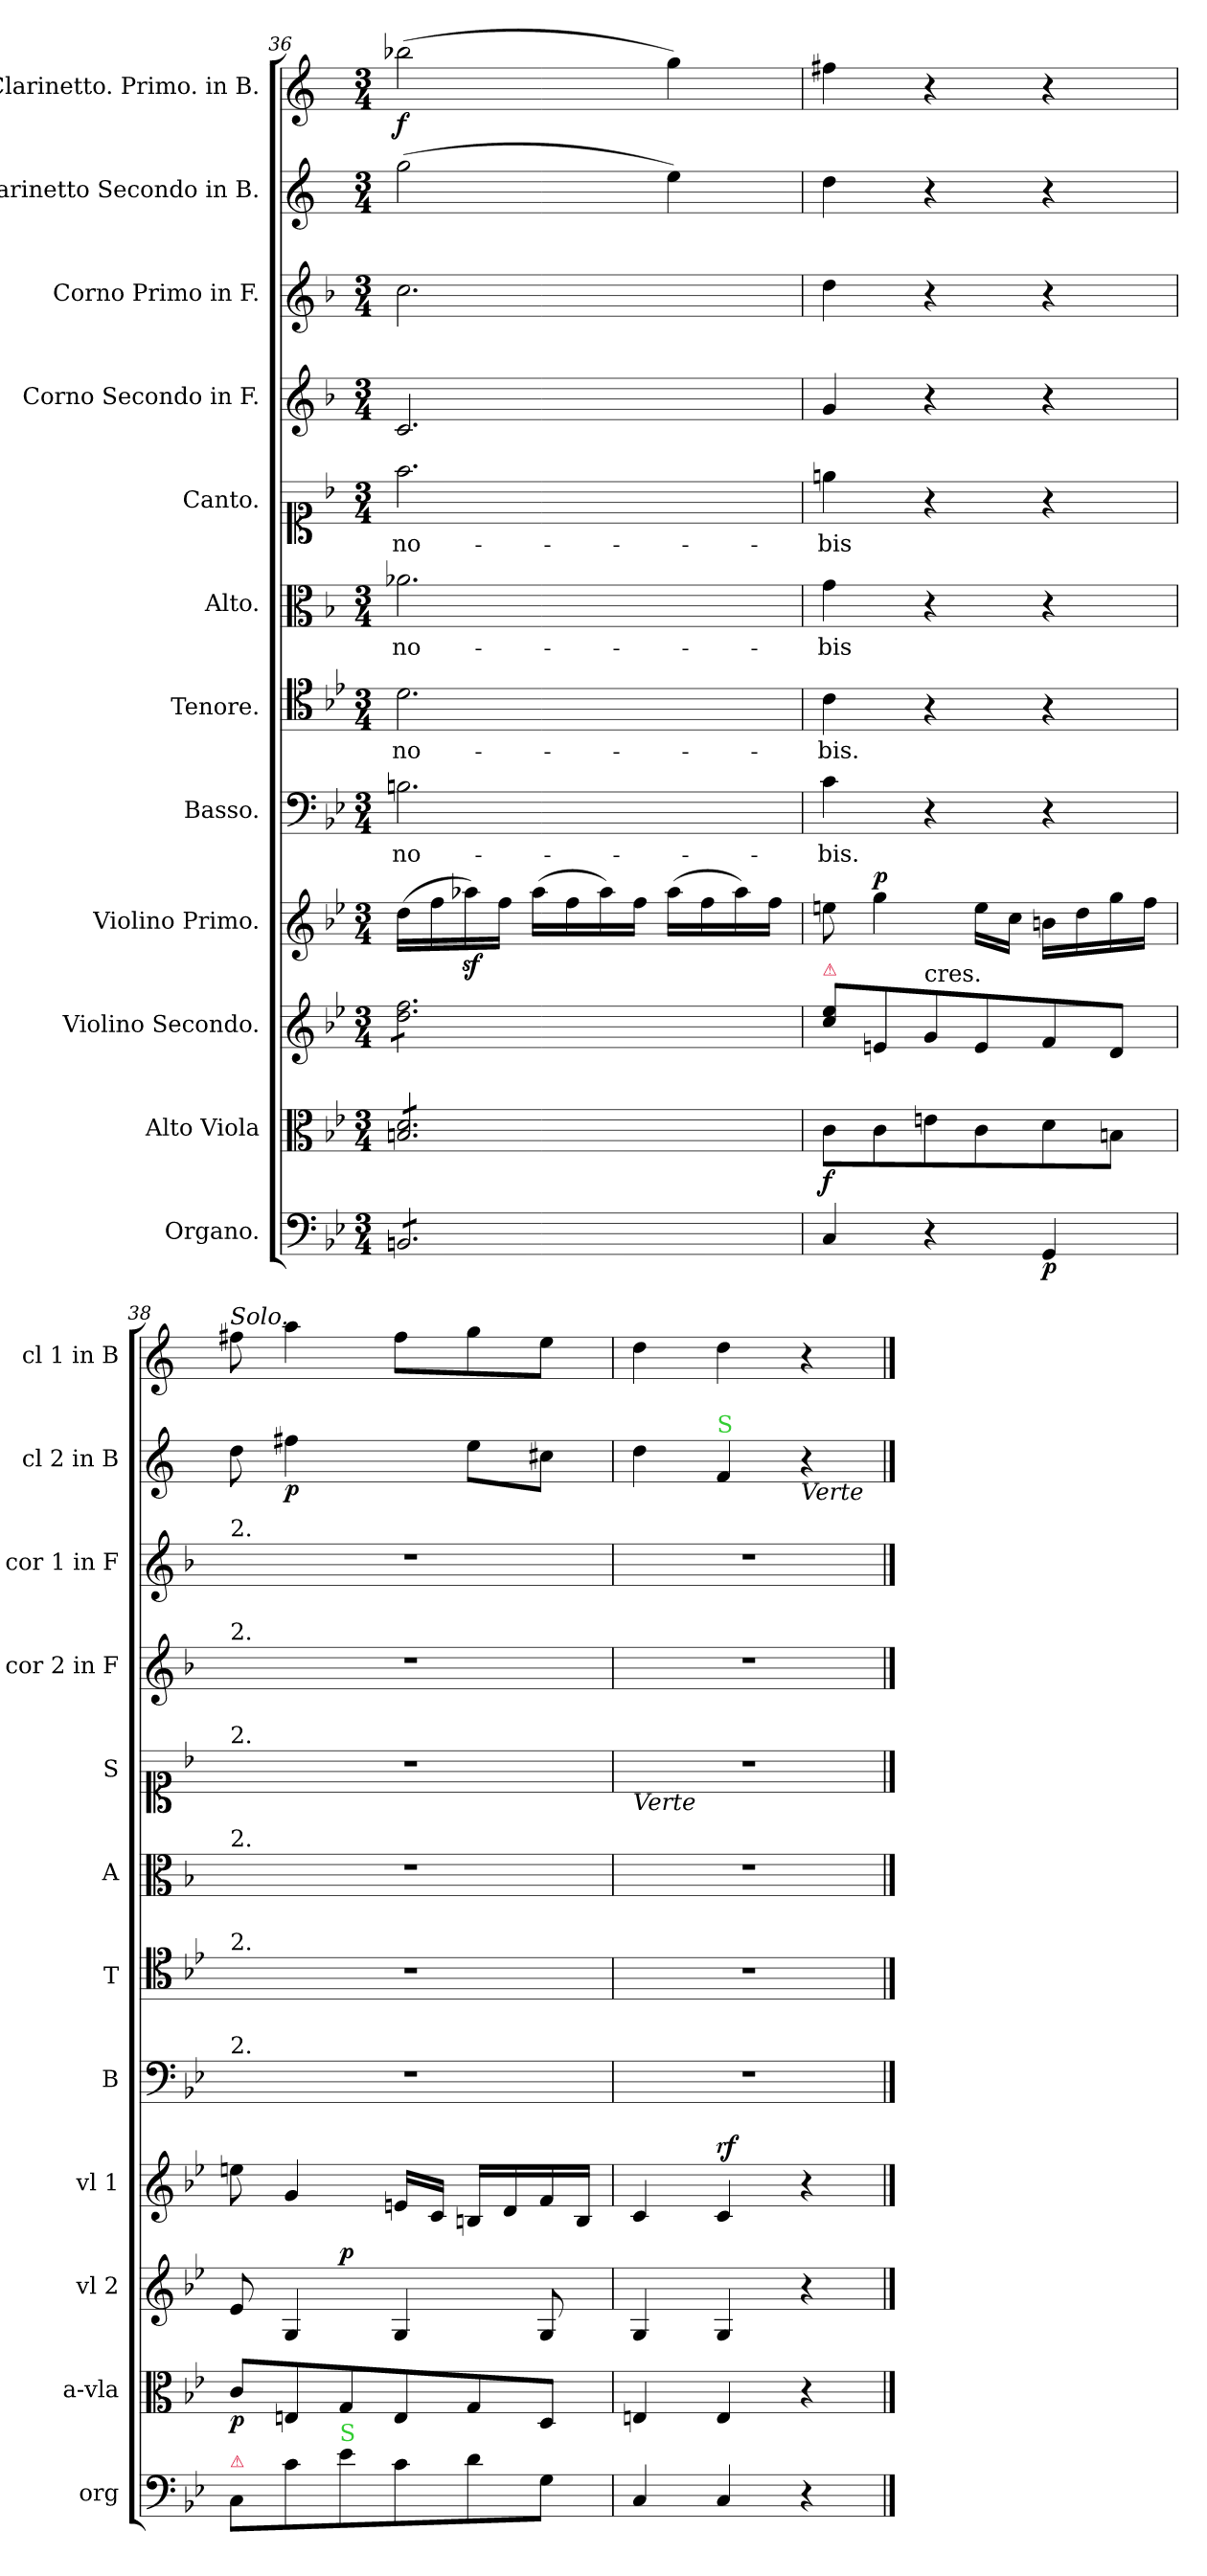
**kern	**dynam	**kern	**dynam	**kern	**dynam	**kern	**dynam	**kern	**text	**kern	**text	**kern	**text	**kern	**text	**kern	**kern	**kern	**dynam	**kern	**dynam
*part12	*part12	*part11	*part11	*part10	*part10	*part9	*part9	*part8	*part8	*part7	*part7	*part6	*part6	*part5	*part5	*part4	*part3	*part2	*part2	*part1	*part1
*staff12	*staff12	*staff11	*staff11	*staff10	*staff10	*staff9	*staff9	*staff8	*staff8	*staff7	*staff7	*staff6	*staff6	*staff5	*staff5	*staff4	*staff3	*staff2	*staff2	*staff1	*staff1
*I"Organo.	*	*I"Alto Viola	*	*I"Violino Secondo.	*	*I"Violino Primo.	*	*I"Basso.	*	*I"Tenore.	*	*I"Alto.	*	*I"Canto.	*	*I"Corno Secondo in F.	*I"Corno Primo in F.	*I"Clarinetto Secondo in B.	*	*I"Clarinetto. Primo. in B.	*
*I'org	*	*I'a-vla	*	*I'vl 2	*	*I'vl 1	*	*I'B	*	*I'T	*	*I'A	*	*I'S	*	*I'cor 2 in F	*I'cor 1 in F	*I'cl 2 in B	*	*I'cl 1 in B	*
*clefF4	*	*clefC3	*	*clefG2	*	*clefG2	*	*clefF4	*	*clefC4	*	*clefC3	*	*clefC1	*	*clefG2	*clefG2	*clefG2	*	*clefG2	*
*	*	*	*	*	*	*	*	*	*	*	*	*	*	*	*	*ITrd4c7	*ITrd4c7	*ITrd1c2	*	*ITrd1c2	*
*k[b-e-]	*	*k[b-e-]	*	*k[b-e-]	*	*k[b-e-]	*	*k[b-e-]	*	*k[b-e-]	*	*k[b-]	*	*k[b-]	*	*k[b-e-]	*k[b-e-]	*k[b-e-]	*	*k[b-e-]	*
*M3/4	*	*M3/4	*	*M3/4	*	*M3/4	*	*M3/4	*	*M3/4	*	*M3/4	*	*M3/4	*	*M3/4	*M3/4	*M3/4	*	*M3/4	*
=36	=36	=36	=36	=36	=36	=36	=36	=36	=36	=36	=36	=36	=36	=36	=36	=36	=36	=36	=36	=36	=36
*tremolo	*	*	*	*	*	*	*	*	*	*	*	*	*	*	*	*	*	*	*	*	*
*	*	*tremolo	*	*	*	*	*	*	*	*	*	*	*	*	*	*	*	*	*	*	*
*	*	*	*	*tremolo	*	*	*	*	*	*	*	*	*	*	*	*	*	*	*	*	*
8BBn/L	.	8Bn/ 8d/L	.	8dd\ 8ff\L	.	(16dd\LL	.	2.Bn\	no-	2.d\	no-	2.a-X\	no-	2.ff\	no-	2.F/	2.f\	(2ff\	.	(2aa-X\	f.
.	.	.	.	.	.	16ff\	.	.	.	.	.	.	.	.	.	.	.	.	.	.	.
8BBn/	.	8Bn/ 8d/	.	8dd\ 8ff\	.	16aa-Xz<\)	.	.	.	.	.	.	.	.	.	.	.	.	.	.	.
.	.	.	.	.	.	16ff\JJ	.	.	.	.	.	.	.	.	.	.	.	.	.	.	.
8BBn/	.	8Bn/ 8d/	.	8dd\ 8ff\	.	(16aa-\LL	.	.	.	.	.	.	.	.	.	.	.	.	.	.	.
.	.	.	.	.	.	16ff\	.	.	.	.	.	.	.	.	.	.	.	.	.	.	.
8BBn/	.	8Bn/ 8d/	.	8dd\ 8ff\	.	16aa-\)	.	.	.	.	.	.	.	.	.	.	.	.	.	.	.
.	.	.	.	.	.	16ff\JJ	.	.	.	.	.	.	.	.	.	.	.	.	.	.	.
8BBn/	.	8Bn/ 8d/	.	8dd\ 8ff\	.	(16aa-\LL	.	.	.	.	.	.	.	.	.	.	.	4dd\)	.	4ff\)	.
.	.	.	.	.	.	16ff\	.	.	.	.	.	.	.	.	.	.	.	.	.	.	.
8BBn/J	.	8Bn/ 8d/J	.	8dd\ 8ff\J	.	16aa-\)	.	.	.	.	.	.	.	.	.	.	.	.	.	.	.
*	*	*	*	*Xtremolo	*	*	*	*	*	*	*	*	*	*	*	*	*	*	*	*	*
*	*	*Xtremolo	*	*	*	*	*	*	*	*	*	*	*	*	*	*	*	*	*	*	*
*Xtremolo	*	*	*	*	*	*	*	*	*	*	*	*	*	*	*	*	*	*	*	*	*
.	.	.	.	.	.	16ff\JJ	.	.	.	.	.	.	.	.	.	.	.	.	.	.	.
=37	=37	=37	=37	=37	=37	=37	=37	=37	=37	=37	=37	=37	=37	=37	=37	=37	=37	=37	=37	=37	=37
!	!	!	!	!LO:TX:a:color=crimson:t=⚠	!	!	!	!	!	!	!	!	!	!	!	!	!	!	!	!	!
4C/	.	8c\L	f	8cc\ 8ee-\L	.	8een\	.	4c\	-bis.	4c\	-bis.	4g\	-bis	4een\	-bis	4c/	4g\	4cc\	.	4een\	.
!	!	!	!	!	!	!	!LO:DY:a	!	!	!	!	!	!	!	!	!	!	!	!	!	!
.	.	8c\	.	8en/	.	4gg\	p	.	.	.	.	.	.	.	.	.	.	.	.	.	.
!	!	!	!	!LO:TX:t=cres.	!	!	!	!	!	!	!	!	!	!	!	!	!	!	!	!	!
4r	.	8en\	.	8g/	.	.	.	4r	.	4r	.	4r	.	4r	.	4r	4r	4r	.	4r	.
.	.	8c\	.	8e/	.	16ee\LL	.	.	.	.	.	.	.	.	.	.	.	.	.	.	.
.	.	.	.	.	.	16cc\JJ	.	.	.	.	.	.	.	.	.	.	.	.	.	.	.
4GG/	p	8d\	.	8f/	.	16bn\LL	.	4r	.	4r	.	4r	.	4r	.	4r	4r	4r	.	4r	.
.	.	.	.	.	.	16dd\	.	.	.	.	.	.	.	.	.	.	.	.	.	.	.
.	.	8Bn\J	.	8d/J	.	16gg\	.	.	.	.	.	.	.	.	.	.	.	.	.	.	.
.	.	.	.	.	.	16ff\JJ	.	.	.	.	.	.	.	.	.	.	.	.	.	.	.
=38	=38	=38	=38	=38	=38	=38	=38	=38	=38	=38	=38	=38	=38	=38	=38	=38	=38	=38	=38	=38	=38
!	!	!	!	!	!	!	!	!	!	!	!	!	!	!	!	!	!	!	!	!LO:TX:a:i:t=Solo.	!
!	!	!	!	!	!	!	!	!	!	!	!	!	!	!	!	!	!LO:TX:a:t=2.	!	!	!	!
!	!	!	!	!	!	!	!	!	!	!	!	!	!	!	!	!LO:TX:a:t=2.	!	!	!	!	!
!	!	!	!	!	!	!	!	!	!	!	!	!	!	!LO:TX:a:t=2.	!	!	!	!	!	!	!
!	!	!	!	!	!	!	!	!	!	!	!	!LO:TX:a:t=2.	!	!	!	!	!	!	!	!	!
!	!	!	!	!	!	!	!	!	!	!LO:TX:a:t=2.	!	!	!	!	!	!	!	!	!	!	!
!	!	!	!	!	!	!	!	!LO:TX:a:t=2.	!	!	!	!	!	!	!	!	!	!	!	!	!
!	!	!	!	!LO:TX:a:color=limegreen:t=S	!	!	!	!	!	!	!	!	!	!	!	!	!	!	!	!	!
!LO:TX:a:color=crimson:t=⚠	!	!	!	!	!	!	!	!	!	!	!	!	!	!	!	!	!	!	!	!	!
!	!	!	!	!	!	!	!	!	!	!	!	!	!	!	!	!	!LO:N:vis=0	!	!	!	!
*	*	*	*	*^	*	*	*	*	*	*	*	*	*	*	*	*	*	*	*	*	*
8C/L	.	8c/L	p	8e-/	4ryy	.	8een\	.	2.r	.	2.r	.	2.r	.	2.r	.	2.r	2.r	8cc\	.	8een\	.
!	!	!	!	!	!	!	!	!	!	!	!	!	!	!	!	!	!	!	!LO:N:vis=4	!	!	!
8c\	.	8En/	.	4G/	.	.	4g/	.	.	.	.	.	.	.	.	.	.	.	4.een\	p	4gg\	.
!LO:TX:a:color=limegreen:t=S	!	!	!	!	!	!	!	!	!	!	!	!	!	!	!	!	!	!	!	!	!	!
!	!	!	!	!	!	!LO:DY:a	!	!	!	!	!	!	!	!	!	!	!	!	!	!	!	!
8e-\	.	8G/	.	.	2ryy	p	.	.	.	.	.	.	.	.	.	.	.	.	.	.	.	.
8c\	.	8E/	.	4G/	.	.	16en/LL	.	.	.	.	.	.	.	.	.	.	.	.	.	8ee\L	.
.	.	.	.	.	.	.	16c/JJ	.	.	.	.	.	.	.	.	.	.	.	.	.	.	.
8d\	.	8G/	.	.	.	.	16Bn/LL	.	.	.	.	.	.	.	.	.	.	.	8dd\L	.	8ff\	.
.	.	.	.	.	.	.	16d/	.	.	.	.	.	.	.	.	.	.	.	.	.	.	.
8G\J	.	8D/J	.	8G/	.	.	16f/	.	.	.	.	.	.	.	.	.	.	.	8bn\J	.	8dd\J	.
.	.	.	.	.	.	.	16B/JJ	.	.	.	.	.	.	.	.	.	.	.	.	.	.	.
=39	=39	=39	=39	=39	=39	=39	=39	=39	=39	=39	=39	=39	=39	=39	=39	=39	=39	=39	=39	=39	=39	=39
!	!	!	!	!	!	!	!	!	!	!	!	!	!	!	!LO:TX:b:i:t=Verte	!	!	!	!	!	!	!
*	*	*	*	*v	*v	*	*	*	*	*	*	*	*	*	*	*	*	*	*	*	*	*
4C/	.	4En/	.	4G/	.	4c/	.	2.r	.	2.r	.	2.r	.	2.r	.	2.r	2.r	4cc\	.	4cc\	.
!	!	!	!	!	!	!	!	!	!	!	!	!	!	!	!	!	!	!LO:TX:a:color=limegreen:t=S	!	!	!
!	!	!	!	!	!	!	!LO:DY:a	!	!	!	!	!	!	!	!	!	!	!	!	!	!
4C/	.	4E/	.	4G/	.	4c/	rf.	.	.	.	.	.	.	.	.	.	.	4e-/	.	4cc\	.
!	!	!	!	!	!	!	!	!	!	!	!	!	!	!	!	!	!	!LO:TX:b:i:t=Verte	!	!	!
4r	.	4r	.	4r	.	4r	.	.	.	.	.	.	.	.	.	.	.	4r	.	4r	.
==	==	==	==	==	==	==	==	==	==	==	==	==	==	==	==	==	==	==	==	==	==
*-	*-	*-	*-	*-	*-	*-	*-	*-	*-	*-	*-	*-	*-	*-	*-	*-	*-	*-	*-	*-	*-
